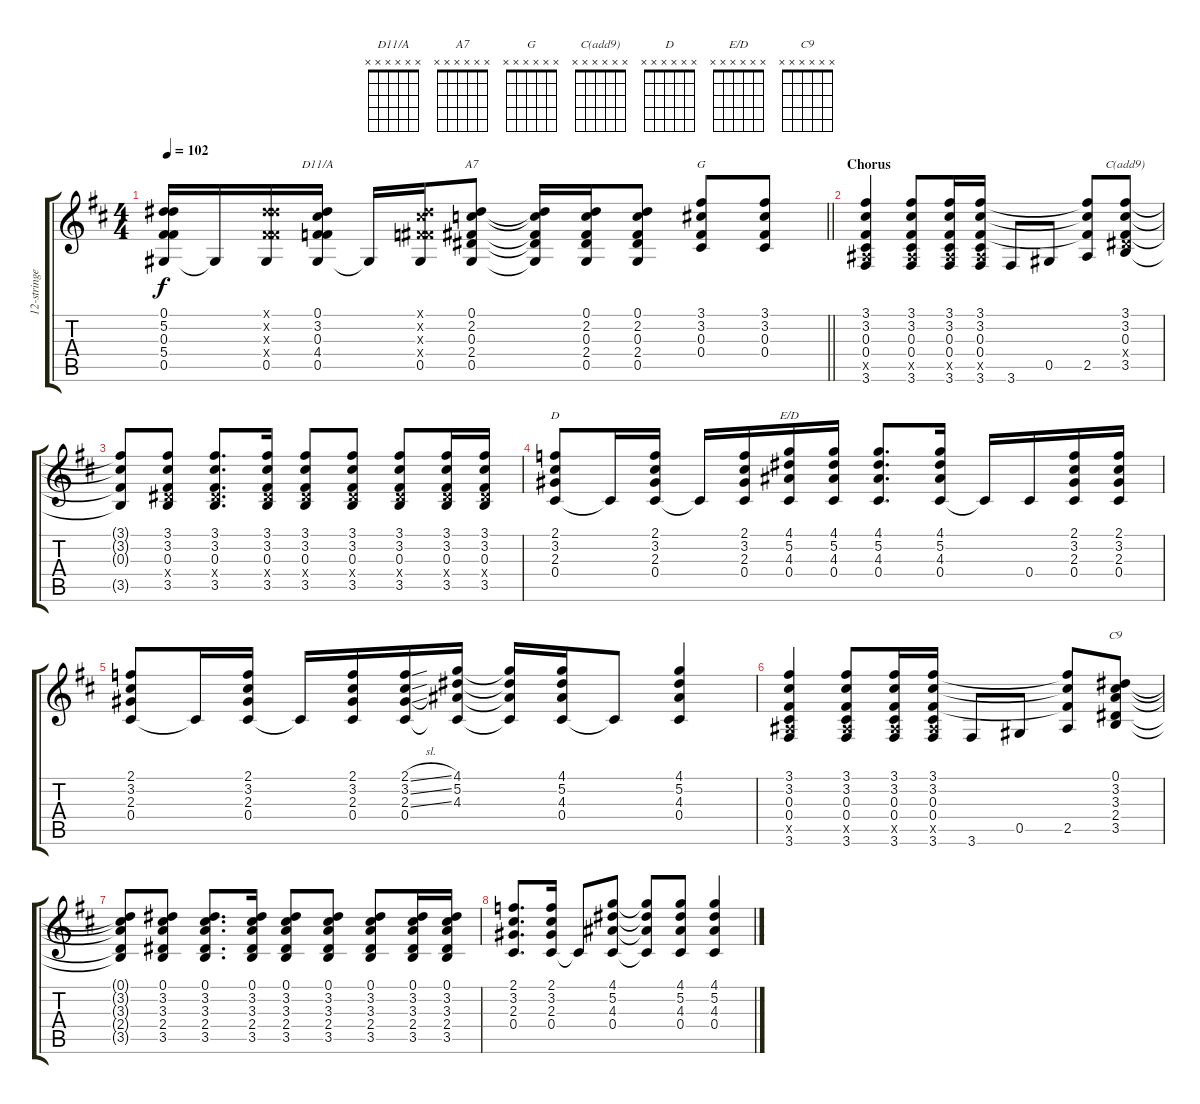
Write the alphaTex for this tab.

\track ("12-stringed Acoustic" "12-stringe") {instrument acousticguitarsteel}
\staff {score tabs}
\tuning (Eb4 Bb3 Gb3 Db3 Ab2 Eb2) {hide}
\chord ("D11/A" x x x x x x)
\chord ("A7" x x x x x x)
\chord ("G" x x x x x x)
\chord ("C(add9)" x x x x x x)
\chord ("D" x x x x x x)
\chord ("E/D" x x x x x x)
\chord ("C9" x x x x x x)
\ts (4 4)
\tempo 102
\clef g2
\barLineRight lightlight
\ks d
(0.1 5.2 0.3 5.4 0.5).16{dy f} 0.5{t}.16 (0.1{x} 5.2{x} 0.3{x} 5.4{x} 0.5).16 (0.1 3.2 0.3 4.4 0.5).16{ch "D11/A"} 0.5{t}.16 (0.1{x} 3.2{x} 0.3{x} 4.4{x} 0.5).16 (0.1 2.2 0.3 2.4 0.5).8{ch "A7"} (0.1{t} 2.2{t} 0.3{t} 2.4{t} 0.5{t}).16 (0.1 2.2 0.3 2.4 0.5).16 (0.1 2.2 0.3 2.4 0.5).8 (3.1 3.2 0.3 0.4).8{ch "G"} (3.1 3.2 0.3 0.4).8 |
\section ("" "Chorus")
(3.1 3.2 0.3 0.4 2.5{x} 3.6).4 (3.1 3.2 0.3 0.4 2.5{x} 3.6).8 (3.1 3.2 0.3 0.4 2.5{x} 3.6).16 (3.1 3.2 0.3 0.4 2.5{x} 3.6).16 3.6.8 0.5.8 (3.1{t} 3.2{t} 0.3{t} 2.5).8 (3.1 3.2 0.3 2.4{x} 3.5).8{ch "C(add9)"} |
(3.1{t} 3.2{t} 0.3{t} 3.5{t}).8 (3.1 3.2 0.3 2.4{x} 3.5).8 (3.1 3.2 0.3 2.4{x} 3.5).8{d} (3.1 3.2 0.3 2.4{x} 3.5).16 (3.1 3.2 0.3 2.4{x} 3.5).8 (3.1 3.2 0.3 2.4{x} 3.5).8 (3.1 3.2 0.3 2.4{x} 3.5).8 (3.1 3.2 0.3 2.4{x} 3.5).16 (3.1 3.2 0.3 2.4{x} 3.5).16 |
(2.1 3.2 2.3 0.4).8{ch "D"} 0.4{t}.16 (2.1 3.2 2.3 0.4).16 0.4{t}.16 (2.1 3.2 2.3 0.4).16 (4.1 5.2 4.3 0.4).16{ch "E/D"} (4.1 5.2 4.3 0.4).16 (4.1 5.2 4.3 0.4).8{d} (4.1 5.2 4.3 0.4).16 0.4{t}.16 0.4.16 (2.1 3.2 2.3 0.4).16 (2.1 3.2 2.3 0.4).16 |
(2.1 3.2 2.3 0.4).8 0.4{t}.16 (2.1 3.2 2.3 0.4).16 0.4{t}.16 (2.1 3.2 2.3 0.4).16 (2.1{sl} 3.2{sl} 2.3{sl} 0.4).16 (4.1 5.2 4.3 0.4{t}).16 (4.1{t} 5.2{t} 4.3{t} 0.4{t}).16 (4.1 5.2 4.3 0.4).16 0.4{t}.8 (4.1 5.2 4.3 0.4).4 |
(3.1 3.2 0.3 0.4 2.5{x} 3.6).4 (3.1 3.2 0.3 0.4 2.5{x} 3.6).8 (3.1 3.2 0.3 0.4 2.5{x} 3.6).16 (3.1 3.2 0.3 0.4 2.5{x} 3.6).16 3.6.8 0.5.8 (3.1{t} 3.2{t} 0.3{t} 2.5).8 (0.1 3.2 3.3 2.4 3.5).8{ch "C9"} |
(0.1{t} 3.2{t} 3.3{t} 2.4{t} 3.5{t}).8 (0.1 3.2 3.3 2.4 3.5).8 (0.1 3.2 3.3 2.4 3.5).8{d} (0.1 3.2 3.3 2.4 3.5).16 (0.1 3.2 3.3 2.4 3.5).8 (0.1 3.2 3.3 2.4 3.5).8 (0.1 3.2 3.3 2.4 3.5).8 (0.1 3.2 3.3 2.4 3.5).16 (0.1 3.2 3.3 2.4 3.5).16 |
(2.1 3.2 2.3 0.4).8{d} (2.1 3.2 2.3 0.4).16 0.4{t}.8 (4.1 5.2 4.3 0.4).8 (4.1{t} 5.2{t} 4.3{t} 0.4{t}).8 (4.1 5.2 4.3 0.4).8 (4.1 5.2 4.3 0.4).4
